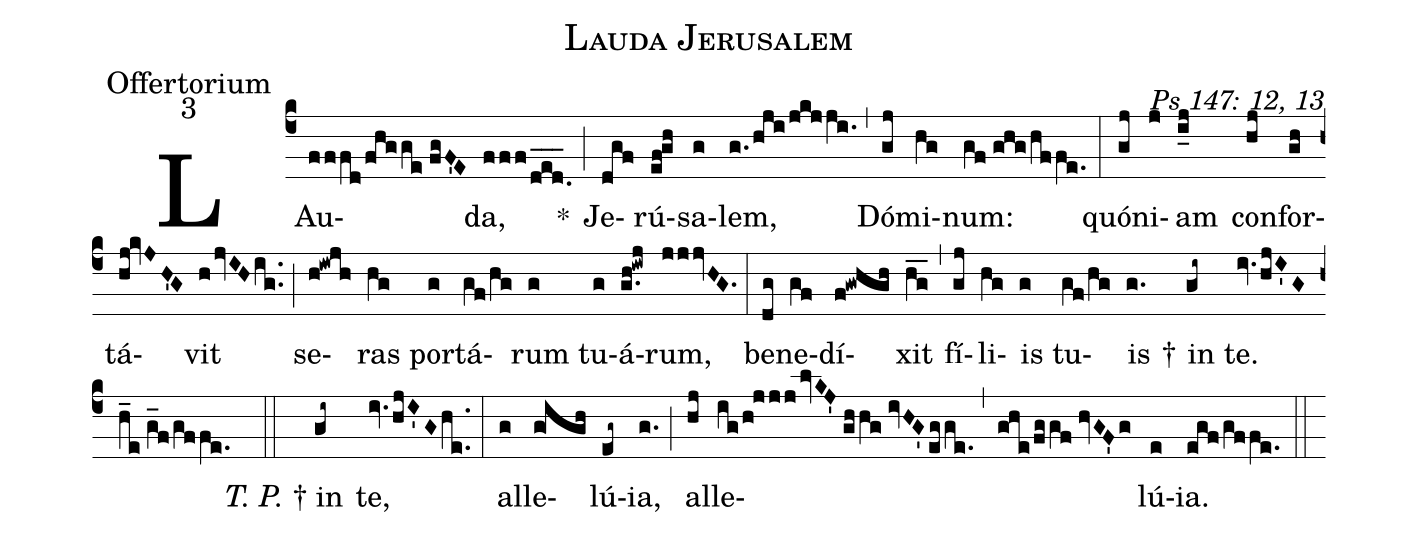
name: Lauda Jerusalem;
office-part: Offertorium;
mode: 3;
commentary: Ps 147: 12, 13;
%%
(c4) LAu(fffd/fhgge//fgF'E)da,(fff/d_e_d._) *(;)
Je(dgf)rú(ef!gh)sa(g)lem,(g./hji/jkjji.) (,) Dó(gj)mi(hg)num:(gf//ghg/hffe.) (:)
quón(gj)i(j)am(i_j) con(hj)for(gh)tá(hj!kvJH'G)vit(hjvIHig..) (;) se(h!iwjh)ras(hg) por(g)tá(gf/hg)rum(g) tu(g)á(g.h!iwj)rum,(jjjvHG.) (:)
be(dg)ne(gf)dí(f!gwhgh)xit(hg__) (,) fí(gj)li(hg)is(g) tu(gf/hg)is(g.) †() in(gi~) te.(iv.hjI'Gh_e//g_f/gffe.) (::)
<i>T. P.</i> † in(gi~) te,(iv.hjI'Ghe..) (:)
al(g)le(g!igh)lú(eg~)ia,(g.) (;) al(hj)le(ig/!h!jjj/!lvKJ'//ghhg//ivHG'egge.)(,)(ghe/fggf//hvGF'g)lú(e)ia.(egf/gffe.) (::)
